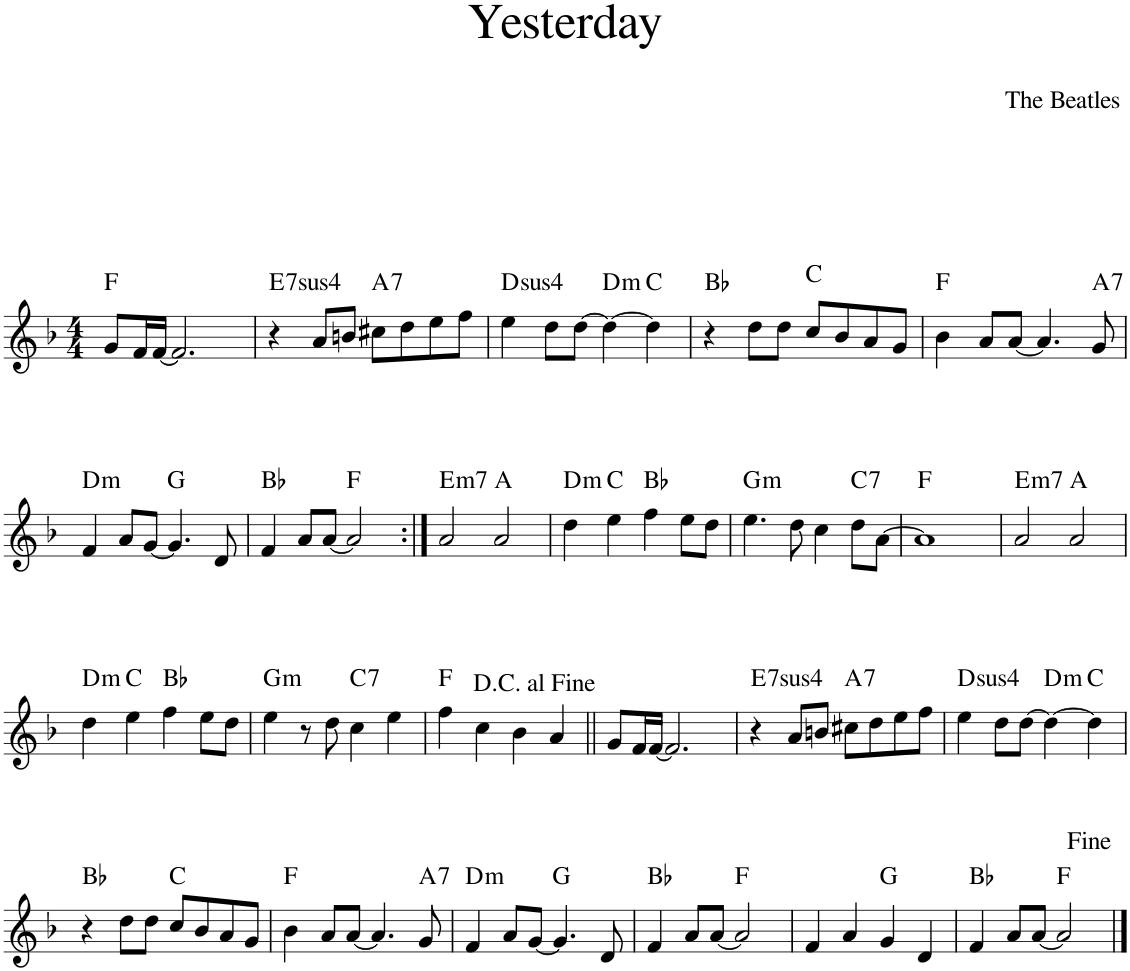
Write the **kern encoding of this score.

**kern	**harte
*part1	*part1
*staff1	*
*I"Piano	*
*I'Pno.	*
*clefG2	*
*k[b-]	*
*M4/4	*
=1	=1
8g/L	F:maj
16f/L	.
[16f/JJ	.
2.f/]	.
=2	=2
!	!LO:H:kt=74
4r	E:sus4(7)
8a/L	.
8bn/J	.
!	!LO:H:kt=7
8cc#X\L	A:7
8dd\	.
8ee\	.
8ff\J	.
=3	=3
!	!LO:H:kt=4
4ee\	D:sus4
8dd\L	.
[8dd\J	.
!	!LO:H:kt=m
4dd\_	D:min
4dd\]	C:maj
=4	=4
4r	Bb:maj
8dd\L	.
8dd\J	.
8cc/L	C:maj
8b-/	.
8a/	.
8g/J	.
=5	=5
4b-\	F:maj
8a/L	.
[8a/J	.
4.a/]	.
!	!LO:H:kt=7
8g/	A:7
!!LO:LB:g=z
=6	=6
!	!LO:H:kt=m
4f/	D:min
8a/L	.
[8g/J	.
4.g/]	G:maj
8d/	.
=7	=7
4f/	Bb:maj
8a/L	.
[8a/J	.
2a/]	F:maj
=8:|!	=8:|!
!	!LO:H:kt=m7
2a/	E:min7
2a/	A:maj
=9	=9
!	!LO:H:kt=m
4dd\	D:min
4ee\	C:maj
4ff\	Bb:maj
8ee\L	.
8dd\J	.
=10	=10
!	!LO:H:kt=m
4.ee\	G:min
8dd\	.
4cc\	.
!	!LO:H:kt=7
8dd\L	C:7
[8a\J	.
=11	=11
1a]	F:maj
=12	=12
!	!LO:H:kt=m7
2a/	E:min7
2a/	A:maj
!!LO:LB:g=z
=13	=13
!	!LO:H:kt=m
4dd\	D:min
4ee\	C:maj
4ff\	Bb:maj
8ee\L	.
8dd\J	.
=14	=14
!	!LO:H:kt=m
4ee\	G:min
8r	.
8dd\	.
!	!LO:H:kt=7
4cc\	C:7
4ee\	.
=15	=15
4ff\	F:maj
4cc\	.
4b-\	.
4a/	.
=16||	=16||
8g/L	.
16f/L	.
[16f/JJ	.
2.f/]	.
=17	=17
!	!LO:H:kt=74
4r	E:sus4(7)
8a/L	.
8bn/J	.
!	!LO:H:kt=7
8cc#X\L	A:7
8dd\	.
8ee\	.
8ff\J	.
=18	=18
!	!LO:H:kt=4
4ee\	D:sus4
8dd\L	.
[8dd\J	.
!	!LO:H:kt=m
4dd\_	D:min
4dd\]	C:maj
!!LO:LB:g=z
=19	=19
4r	Bb:maj
8dd\L	.
8dd\J	.
8cc/L	C:maj
8b-/	.
8a/	.
8g/J	.
=20	=20
4b-\	F:maj
8a/L	.
[8a/J	.
4.a/]	.
!	!LO:H:kt=7
8g/	A:7
=21	=21
!	!LO:H:kt=m
4f/	D:min
8a/L	.
[8g/J	.
4.g/]	G:maj
8d/	.
=22	=22
4f/	Bb:maj
8a/L	.
[8a/J	.
2a/]	F:maj
=23	=23
4f/	.
4a/	.
4g/	G:maj
4d/	.
=24	=24
4f/	Bb:maj
8a/L	.
[8a/J	.
2a/]	F:maj
==	==
*-	*-
